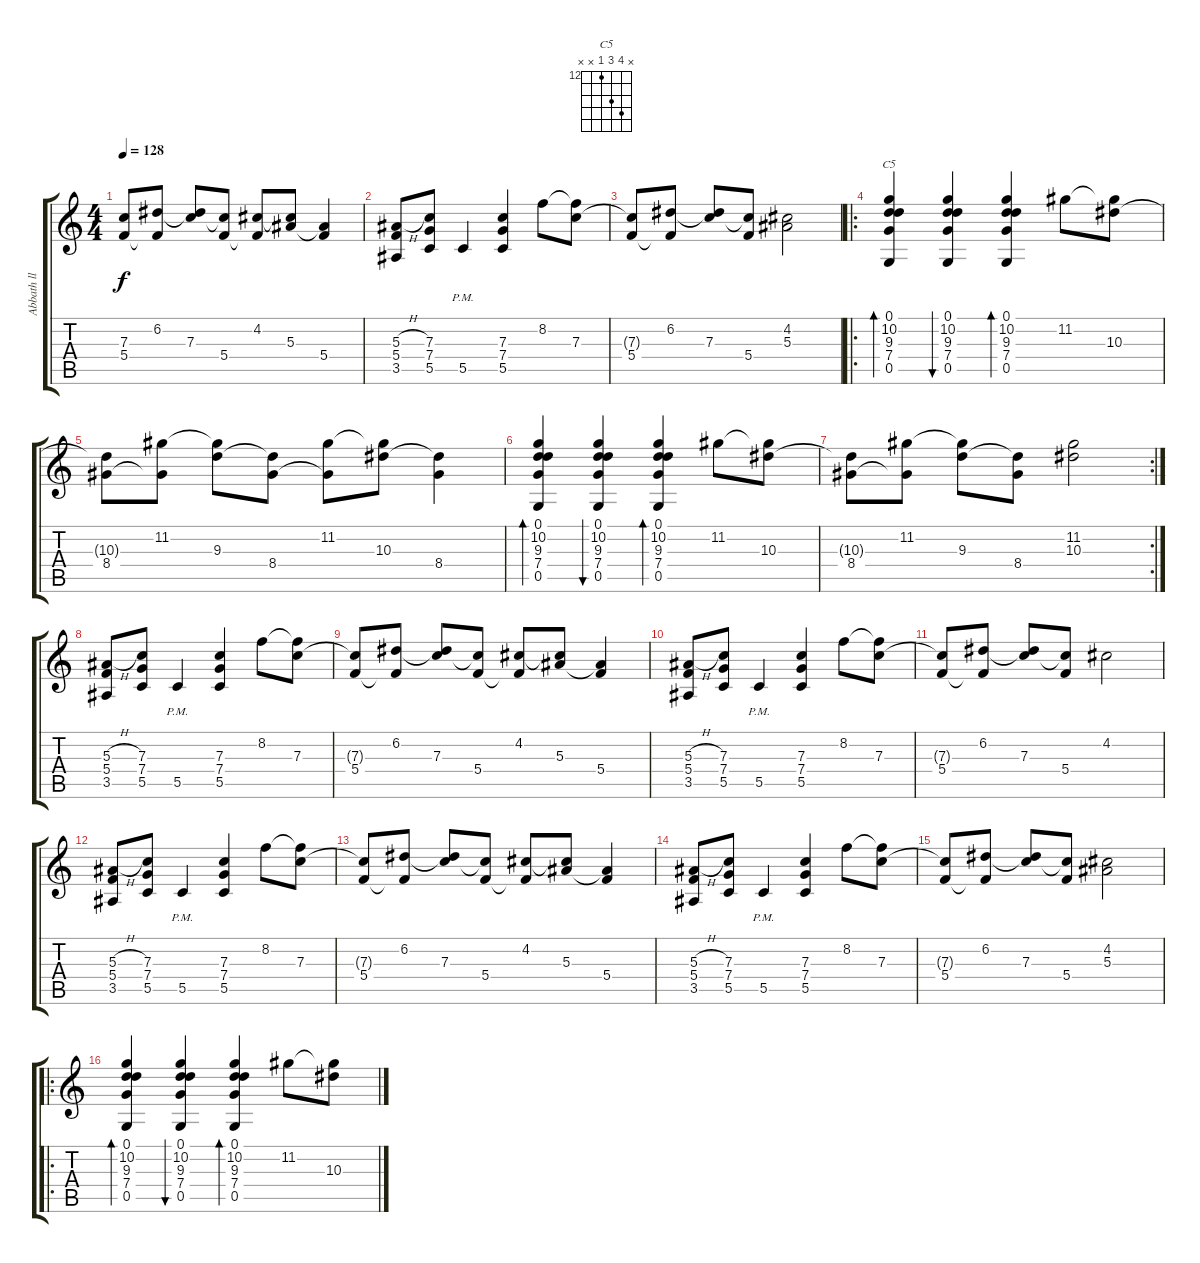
\track ("Abbath ll " "Abbath ll ") {instrument overdrivenguitar}
\staff {score tabs}
\tuning (D4 A3 F3 C3 G2 D2) {hide}
\chord ("C5" x 15 14 12 x x) {firstfret 12}
\ts (4 4)
\tempo 128
\clef g2
\ks c
(7.3{t} 5.4).8{dy f} (6.2 5.4{t}).8 (6.2{t} 7.3).8 (7.3{t} 5.4).8 (4.2 5.4{t}).8 (4.2{t} 5.3).8 (5.3{t} 5.4).4 |
(5.3{h} 5.4 3.5).8 (7.3 7.4 5.5).8 5.5{pm}.4 (7.3 7.4 5.5).4 8.2.8 (8.2{t} 7.3).8 |
(7.3{t} 5.4).8 (6.2 5.4{t}).8 (6.2{t} 7.3).8 (7.3{t} 5.4).8 (4.2 5.3).2 |
\ro
(0.1 10.2 9.3 7.4 0.5).4{bd 120 ch "C5"} (0.1 10.2 9.3 7.4 0.5).4{bu 120} (0.1 10.2 9.3 7.4 0.5).4{bd 120} 11.2.8 (11.2{t} 10.3).8 |
(10.3{t} 8.4).8 (11.2 8.4{t}).8 (11.2{t} 9.3).8 (9.3{t} 8.4).8 (11.2 8.4{t}).8 (11.2{t} 10.3).8 (10.3{t} 8.4).4 |
(0.1 10.2 9.3 7.4 0.5).4{bd 120} (0.1 10.2 9.3 7.4 0.5).4{bu 120} (0.1 10.2 9.3 7.4 0.5).4{bd 120} 11.2.8 (11.2{t} 10.3).8 |
\rc 2
(10.3{t} 8.4).8 (11.2 8.4{t}).8 (11.2{t} 9.3).8 (9.3{t} 8.4).8 (11.2 10.3).2 |
(5.3{h} 5.4 3.5).8 (7.3 7.4 5.5).8 5.5{pm}.4 (7.3 7.4 5.5).4 8.2.8 (8.2{t} 7.3).8 |
(7.3{t} 5.4).8 (6.2 5.4{t}).8 (6.2{t} 7.3).8 (7.3{t} 5.4).8 (4.2 5.4{t}).8 (4.2{t} 5.3).8 (5.3{t} 5.4).4 |
(5.3{h} 5.4 3.5).8 (7.3 7.4 5.5).8 5.5{pm}.4 (7.3 7.4 5.5).4 8.2.8 (8.2{t} 7.3).8 |
(7.3{t} 5.4).8 (6.2 5.4{t}).8 (6.2{t} 7.3).8 (7.3{t} 5.4).8 4.2.2 |
(5.3{h} 5.4 3.5).8 (7.3 7.4 5.5).8 5.5{pm}.4 (7.3 7.4 5.5).4 8.2.8 (8.2{t} 7.3).8 |
(7.3{t} 5.4).8 (6.2 5.4{t}).8 (6.2{t} 7.3).8 (7.3{t} 5.4).8 (4.2 5.4{t}).8 (4.2{t} 5.3).8 (5.3{t} 5.4).4 |
(5.3{h} 5.4 3.5).8 (7.3 7.4 5.5).8 5.5{pm}.4 (7.3 7.4 5.5).4 8.2.8 (8.2{t} 7.3).8 |
(7.3{t} 5.4).8 (6.2 5.4{t}).8 (6.2{t} 7.3).8 (7.3{t} 5.4).8 (4.2 5.3).2 |
\ro
(0.1 10.2 9.3 7.4 0.5).4{bd 120} (0.1 10.2 9.3 7.4 0.5).4{bu 120} (0.1 10.2 9.3 7.4 0.5).4{bd 120} 11.2.8 (11.2{t} 10.3).8
